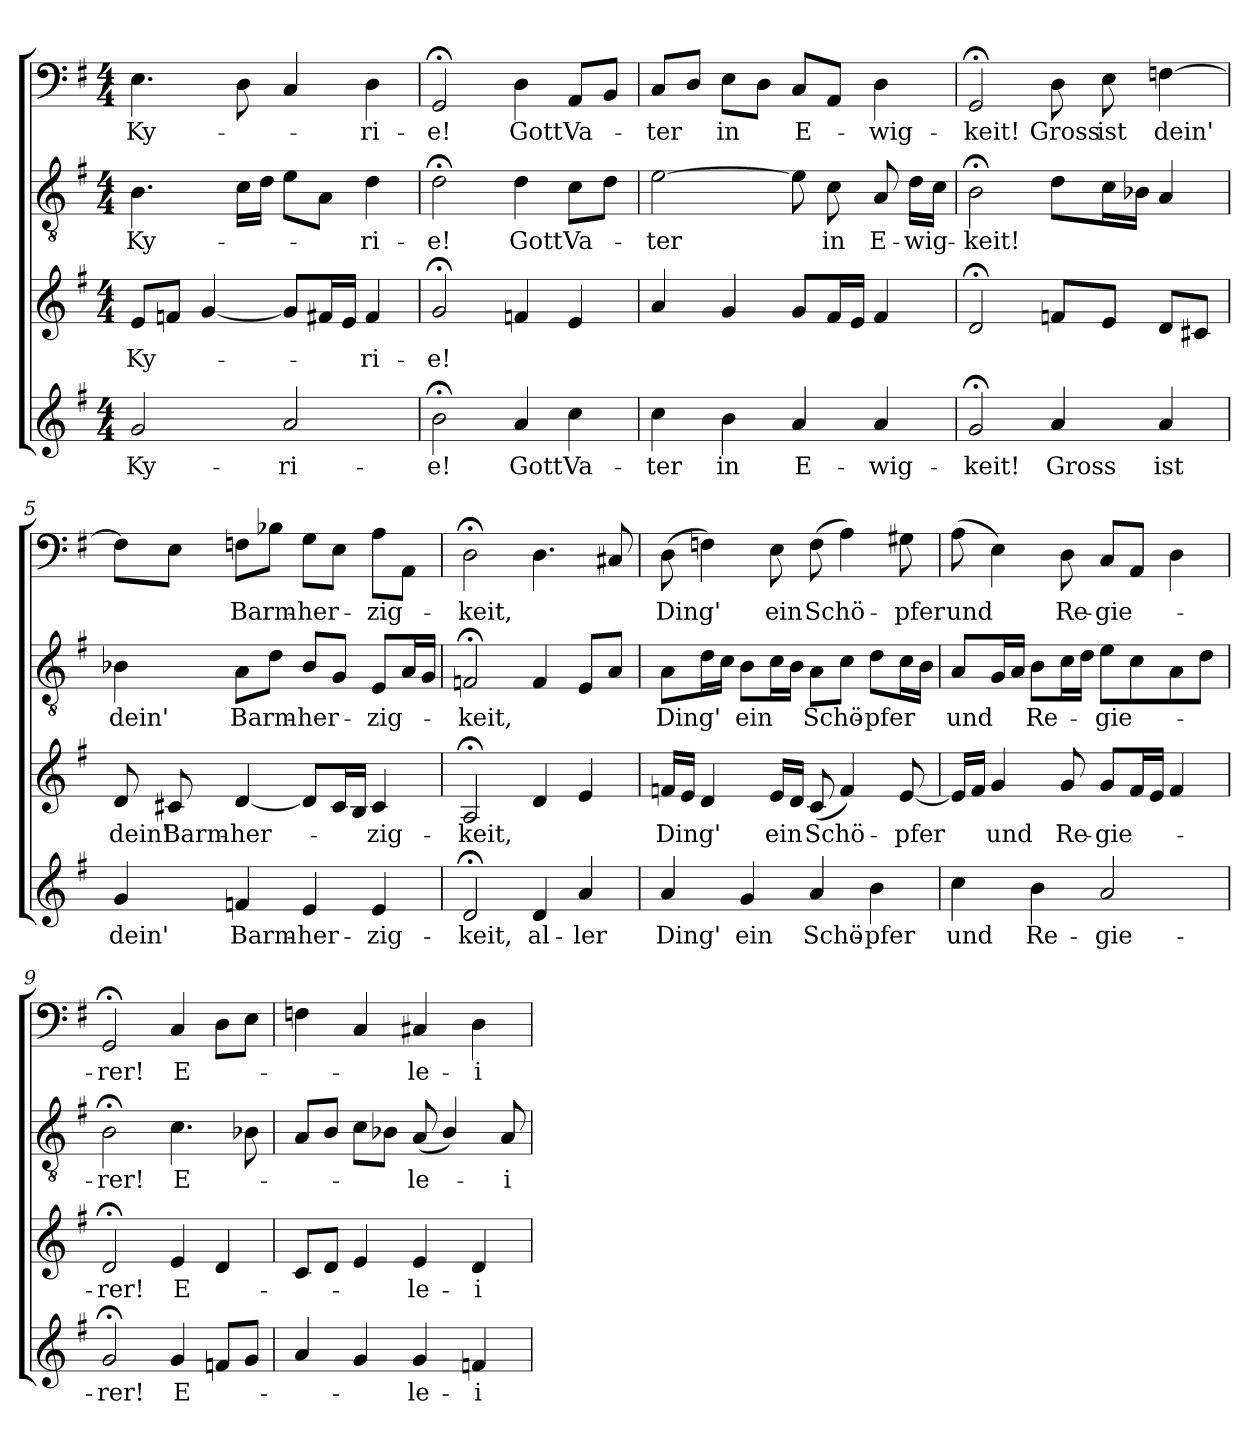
**kern	**text	**kern	**text	**kern	**text	**kern	**text
*part4	*part4	*part3	*part3	*part2	*part2	*part1	*part1
*staff4	*staff4	*staff3	*staff3	*staff2	*staff2	*staff1	*staff1
*clefG2	*	*clefG2	*	*clefGv2	*	*clefF4	*
*k[f#]	*	*k[f#]	*	*k[f#]	*	*k[f#]	*
*e:	*	*e:	*	*e:	*	*e:	*
*M4/4	*	*M4/4	*	*M4/4	*	*M4/4	*
=1	=1	=1	=1	=1	=1	=1	=1
2g/	Ky-	8e/L	Ky-	4.B\	Ky-	4.E\	Ky-
.	.	8fn/J	.	.	.	.	.
.	.	[4g/	.	.	.	.	.
.	.	.	.	16c\LL	.	8D\	.
.	.	.	.	16d\JJ	.	.	.
2a/	-ri-	8g/L]	.	8e\L	.	4C/	.
.	.	16f#X/L	.	8A\J	.	.	.
.	.	16e/JJ	.	.	.	.	.
.	.	4f#/	-ri-	4d\	-ri-	4D\	-ri-
=2	=2	=2	=2	=2	=2	=2	=2
2b;<\	-e!	2g;</	-e!	2d;<\	-e!	2GG;</	-e!
4a/	Gott	4fn/	.	4d\	Gott	4D\	Gott
4cc\	Va-	4e/	.	8c\L	Va-	8AA/L	Va-
.	.	.	.	8d\J	.	8BB/J	.
=3	=3	=3	=3	=3	=3	=3	=3
4cc\	-ter	4a/	.	[2e\	-ter	8C/L	-ter
.	.	.	.	.	.	8D/J	.
4b\	in	4g/	.	.	.	8E\L	in
.	.	.	.	.	.	8D\J	.
4a/	E-	8g/L	.	8e\]	.	8C/L	E-
.	.	16f#/L	.	8c\	in	8AA/J	.
.	.	16e/JJ	.	.	.	.	.
4a/	-wig-	4f#/	.	8A/	E-	4D\	-wig-
.	.	.	.	16d\LL	-wig-	.	.
.	.	.	.	16c\JJ	.	.	.
=4	=4	=4	=4	=4	=4	=4	=4
2g;</	-keit!	2d;</	.	2B;<\	-keit!	2GG;</	-keit!
4a/	Gross	8fn/L	.	8d\L	.	8D\	Gross
.	.	8e/J	.	16c\L	.	8E\	ist
.	.	.	.	16B-X\JJ	.	.	.
4a/	ist	8d/L	.	4A/	.	[4Fn\	dein'
.	.	8c#X/J	.	.	.	.	.
=5	=5	=5	=5	=5	=5	=5	=5
4g/	dein'	8d/	dein'	4B-X\	dein'	8F\L]	.
.	.	8c#X/	Barm-	.	.	8E\J	.
4fn/	Barm-	[4d/	-her-	8A\L	Barm-	8Fn\L	Barm-
.	.	.	.	8d\J	.	8B-X\J	.
4e/	-her-	8d/L]	.	8B-/L	-her-	8G\L	-her-
.	.	16c#/L	.	8G/J	.	8E\J	.
.	.	16B/JJ	.	.	.	.	.
4e/	-zig-	4c#/	-zig-	8E/L	-zig-	8A\L	-zig-
.	.	.	.	16A/L	.	8AA\J	.
.	.	.	.	16G/JJ	.	.	.
=6	=6	=6	=6	=6	=6	=6	=6
2d;</	-keit,	2A;</	-keit,	2Fn;</	-keit,	2D;<\	-keit,
4d/	al-	4d/	.	4F/	.	4.D\	.
4a/	-ler	4e/	.	8E/L	.	.	.
.	.	.	.	8A/J	.	8C#X/	.
=7	=7	=7	=7	=7	=7	=7	=7
4a/	Ding'	16fn/LL	Ding'	8A\L	Ding'	(8D\	Ding'
.	.	16e/JJ	.	.	.	.	.
.	.	4d/	.	16d\L	.	4Fn\)	.
.	.	.	.	16c\JJ	.	.	.
4g/	ein	.	.	8B\L	ein	.	.
.	.	16e/LL	ein	16c\L	.	8E\	ein
.	.	16d/JJ	.	16B\JJ	.	.	.
4a/	Schö-	(8c/	Schö-	8A\L	Schö-	(8F\	Schö-
.	.	4f/)	.	8c\J	.	4A\)	.
4b\	-pfer	.	.	8d\L	-pfer	.	.
.	.	[8e/	-pfer	16c\L	.	8G#X\	-pfer
.	.	.	.	16B\JJ	.	.	.
=8	=8	=8	=8	=8	=8	=8	=8
4cc\	und	16e/LL]	.	8A/L	und	(8A\	und
.	.	16f#/JJ	.	.	.	.	.
.	.	4g/	und	16G/L	.	4E\)	.
.	.	.	.	16A/JJ	.	.	.
4b\	Re-	.	.	8B\L	Re-	.	.
.	.	8g/	Re-	16c\L	.	8D\	Re-
.	.	.	.	16d\JJ	.	.	.
2a/	-gie-	8g/L	-gie-	8e\L	-gie-	8C/L	-gie-
.	.	16f#/L	.	8c\	.	8AA/J	.
.	.	16e/JJ	.	.	.	.	.
.	.	4f#/	.	8A\	.	4D\	.
.	.	.	.	8d\J	.	.	.
=9	=9	=9	=9	=9	=9	=9	=9
2g;</	-rer!	2d;</	-rer!	2B;<\	-rer!	2GG;</	-rer!
4g/	E-	4e/	E-	4.c\	E-	4C/	E-
8fn/L	.	4d/	.	.	.	8D\L	.
8g/J	.	.	.	8B-X\	.	8E\J	.
=10	=10	=10	=10	=10	=10	=10	=10
4a/	.	8c/L	.	8A/L	.	4Fn\	.
.	.	8d/J	.	8B/J	.	.	.
4g/	.	4e/	.	8c\L	.	4C/	.
.	.	.	.	8B-X\J	.	.	.
4g/	-le-	4e/	-le-	(8A/	-le-	4C#X/	-le-
.	.	.	.	4B-/)	.	.	.
4fn/	-i-	4d/	-i-	.	.	4D\	-i-
.	.	.	.	8A/	-i-	.	.
=	=	=	=	=	=	=	=
*-	*-	*-	*-	*-	*-	*-	*-
